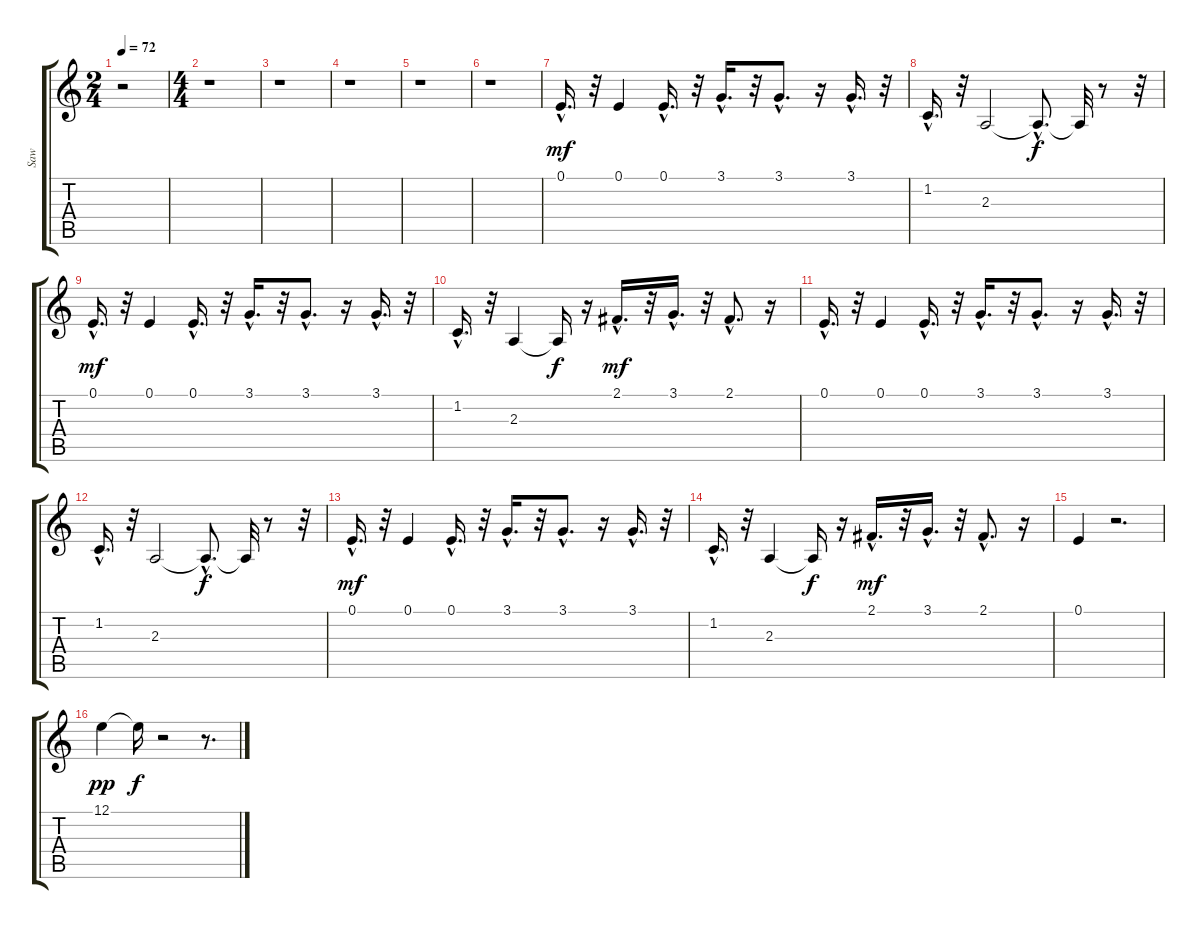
\track ("Saw" "Saw") {instrument lead2sawtooth}
\staff {score tabs}
\tuning (E4 B3 G3 D3 A2 E2) {hide}
\ts (2 4)
\tempo 72
\clef g2
\ks c
r.2{dy mf instrument lead2sawtooth} |
\ts (4 4)
r.1 |
r.1 |
r.1 |
r.1 |
r.1 |
0.1{hac}.16{d} r.32 0.1.4 0.1{hac}.16{d} r.32 3.1{hac}.16{d} r.32 3.1{hac}.8{d} r.16 3.1{hac}.16{d} r.32 |
1.2{hac}.16{d} r.32 2.3.2 2.3{hac t}.8{d dy f} 2.3{t}.32 r.8 r.32 |
0.1{hac}.16{d dy mf} r.32 0.1.4 0.1{hac}.16{d} r.32 3.1{hac}.16{d} r.32 3.1{hac}.8{d} r.16 3.1{hac}.16{d} r.32 |
1.2{hac}.16{d} r.32 2.3.4 2.3{t}.16{dy f} r.16 2.1{hac}.16{d dy mf} r.32 3.1{hac}.16{d} r.32 2.1{hac}.8{d} r.16 |
0.1{hac}.16{d} r.32 0.1.4 0.1{hac}.16{d} r.32 3.1{hac}.16{d} r.32 3.1{hac}.8{d} r.16 3.1{hac}.16{d} r.32 |
1.2{hac}.16{d} r.32 2.3.2 2.3{hac t}.8{d dy f} 2.3{t}.32 r.8 r.32 |
0.1{hac}.16{d dy mf} r.32 0.1.4 0.1{hac}.16{d} r.32 3.1{hac}.16{d} r.32 3.1{hac}.8{d} r.16 3.1{hac}.16{d} r.32 |
1.2{hac}.16{d} r.32 2.3.4 2.3{t}.16{dy f} r.16 2.1{hac}.16{d dy mf} r.32 3.1{hac}.16{d} r.32 2.1{hac}.8{d} r.16 |
0.1.4 r.2{d} |
12.1.4{dy pp} 12.1{t}.16{dy f} r.2 r.8{d}
